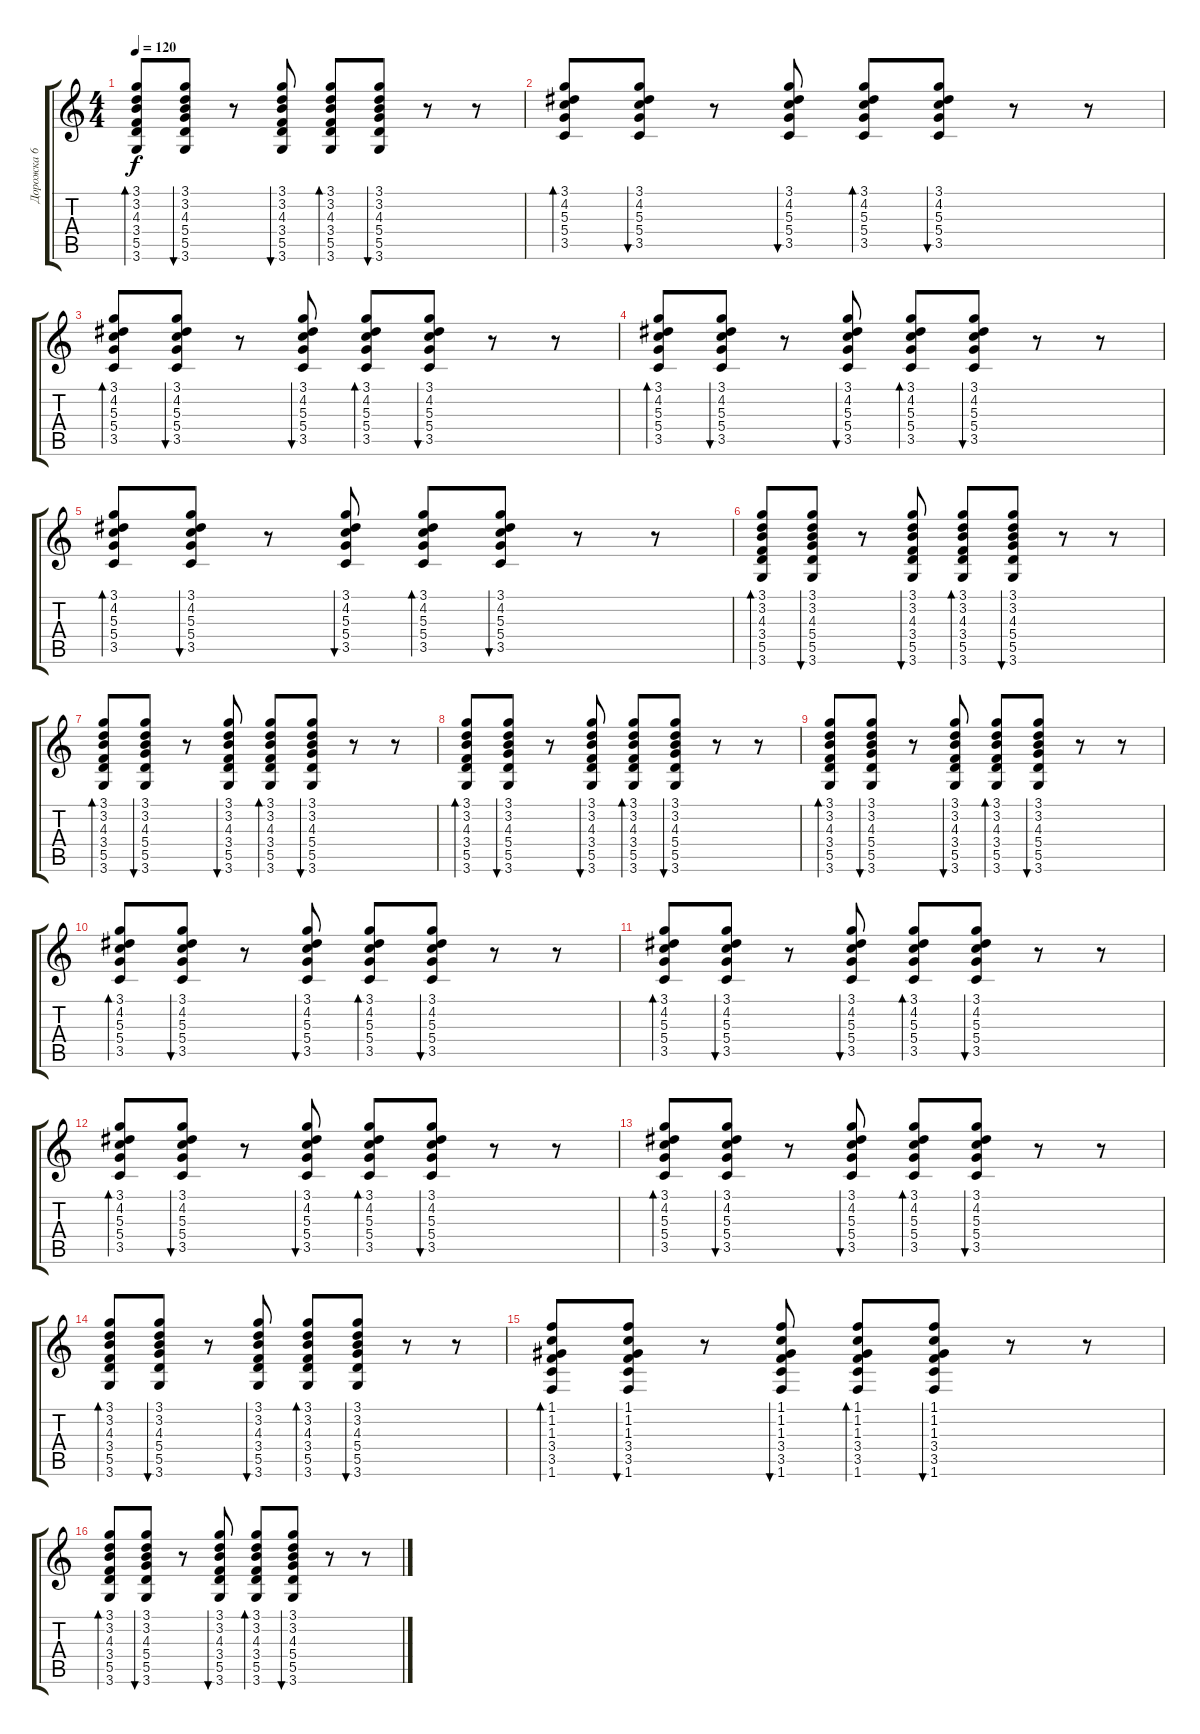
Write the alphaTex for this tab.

\track ("Дорожка 6" "Дорожка 6") {instrument electricguitarclean}
\staff {score tabs}
\tuning (E4 B3 G3 D3 A2 E2) {hide}
\ts (4 4)
\tempo 120
\clef g2
\ks c
(3.1 3.2 4.3 3.4 5.5 3.6).8{bd 60 dy f} (3.1 3.2 4.3 5.4 5.5 3.6).8{bu 60} r.8 (3.1 3.2 4.3 3.4 5.5 3.6).8{bu 60} (3.1 3.2 4.3 3.4 5.5 3.6).8{bd 60} (3.1 3.2 4.3 5.4 5.5 3.6).8{bu 60} r.8 r.8 |
(3.1 4.2 5.3 5.4 3.5).8{bd 60} (3.1 4.2 5.3 5.4 3.5).8{bu 60} r.8 (3.1 4.2 5.3 5.4 3.5).8{bu 60} (3.1 4.2 5.3 5.4 3.5).8{bd 60} (3.1 4.2 5.3 5.4 3.5).8{bu 60} r.8 r.8 |
(3.1 4.2 5.3 5.4 3.5).8{bd 60} (3.1 4.2 5.3 5.4 3.5).8{bu 60} r.8 (3.1 4.2 5.3 5.4 3.5).8{bu 60} (3.1 4.2 5.3 5.4 3.5).8{bd 60} (3.1 4.2 5.3 5.4 3.5).8{bu 60} r.8 r.8 |
(3.1 4.2 5.3 5.4 3.5).8{bd 60} (3.1 4.2 5.3 5.4 3.5).8{bu 60} r.8 (3.1 4.2 5.3 5.4 3.5).8{bu 60} (3.1 4.2 5.3 5.4 3.5).8{bd 60} (3.1 4.2 5.3 5.4 3.5).8{bu 60} r.8 r.8 |
(3.1 4.2 5.3 5.4 3.5).8{bd 60} (3.1 4.2 5.3 5.4 3.5).8{bu 60} r.8 (3.1 4.2 5.3 5.4 3.5).8{bu 60} (3.1 4.2 5.3 5.4 3.5).8{bd 60} (3.1 4.2 5.3 5.4 3.5).8{bu 60} r.8 r.8 |
(3.1 3.2 4.3 3.4 5.5 3.6).8{bd 60} (3.1 3.2 4.3 5.4 5.5 3.6).8{bu 60} r.8 (3.1 3.2 4.3 3.4 5.5 3.6).8{bu 60} (3.1 3.2 4.3 3.4 5.5 3.6).8{bd 60} (3.1 3.2 4.3 5.4 5.5 3.6).8{bu 60} r.8 r.8 |
(3.1 3.2 4.3 3.4 5.5 3.6).8{bd 60} (3.1 3.2 4.3 5.4 5.5 3.6).8{bu 60} r.8 (3.1 3.2 4.3 3.4 5.5 3.6).8{bu 60} (3.1 3.2 4.3 3.4 5.5 3.6).8{bd 60} (3.1 3.2 4.3 5.4 5.5 3.6).8{bu 60} r.8 r.8 |
(3.1 3.2 4.3 3.4 5.5 3.6).8{bd 60} (3.1 3.2 4.3 5.4 5.5 3.6).8{bu 60} r.8 (3.1 3.2 4.3 3.4 5.5 3.6).8{bu 60} (3.1 3.2 4.3 3.4 5.5 3.6).8{bd 60} (3.1 3.2 4.3 5.4 5.5 3.6).8{bu 60} r.8 r.8 |
(3.1 3.2 4.3 3.4 5.5 3.6).8{bd 60} (3.1 3.2 4.3 5.4 5.5 3.6).8{bu 60} r.8 (3.1 3.2 4.3 3.4 5.5 3.6).8{bu 60} (3.1 3.2 4.3 3.4 5.5 3.6).8{bd 60} (3.1 3.2 4.3 5.4 5.5 3.6).8{bu 60} r.8 r.8 |
(3.1 4.2 5.3 5.4 3.5).8{bd 60} (3.1 4.2 5.3 5.4 3.5).8{bu 60} r.8 (3.1 4.2 5.3 5.4 3.5).8{bu 60} (3.1 4.2 5.3 5.4 3.5).8{bd 60} (3.1 4.2 5.3 5.4 3.5).8{bu 60} r.8 r.8 |
(3.1 4.2 5.3 5.4 3.5).8{bd 60} (3.1 4.2 5.3 5.4 3.5).8{bu 60} r.8 (3.1 4.2 5.3 5.4 3.5).8{bu 60} (3.1 4.2 5.3 5.4 3.5).8{bd 60} (3.1 4.2 5.3 5.4 3.5).8{bu 60} r.8 r.8 |
(3.1 4.2 5.3 5.4 3.5).8{bd 60} (3.1 4.2 5.3 5.4 3.5).8{bu 60} r.8 (3.1 4.2 5.3 5.4 3.5).8{bu 60} (3.1 4.2 5.3 5.4 3.5).8{bd 60} (3.1 4.2 5.3 5.4 3.5).8{bu 60} r.8 r.8 |
(3.1 4.2 5.3 5.4 3.5).8{bd 60} (3.1 4.2 5.3 5.4 3.5).8{bu 60} r.8 (3.1 4.2 5.3 5.4 3.5).8{bu 60} (3.1 4.2 5.3 5.4 3.5).8{bd 60} (3.1 4.2 5.3 5.4 3.5).8{bu 60} r.8 r.8 |
(3.1 3.2 4.3 3.4 5.5 3.6).8{bd 60} (3.1 3.2 4.3 5.4 5.5 3.6).8{bu 60} r.8 (3.1 3.2 4.3 3.4 5.5 3.6).8{bu 60} (3.1 3.2 4.3 3.4 5.5 3.6).8{bd 60} (3.1 3.2 4.3 5.4 5.5 3.6).8{bu 60} r.8 r.8 |
(1.1 1.2 1.3 3.4 3.5 1.6).8{bd 60} (1.1 1.2 1.3 3.4 3.5 1.6).8{bu 60} r.8 (1.1 1.2 1.3 3.4 3.5 1.6).8{bu 60} (1.1 1.2 1.3 3.4 3.5 1.6).8{bd 60} (1.1 1.2 1.3 3.4 3.5 1.6).8{bu 60} r.8 r.8 |
(3.1 3.2 4.3 3.4 5.5 3.6).8{bd 60} (3.1 3.2 4.3 5.4 5.5 3.6).8{bu 60} r.8 (3.1 3.2 4.3 3.4 5.5 3.6).8{bu 60} (3.1 3.2 4.3 3.4 5.5 3.6).8{bd 60} (3.1 3.2 4.3 5.4 5.5 3.6).8{bu 60} r.8 r.8
